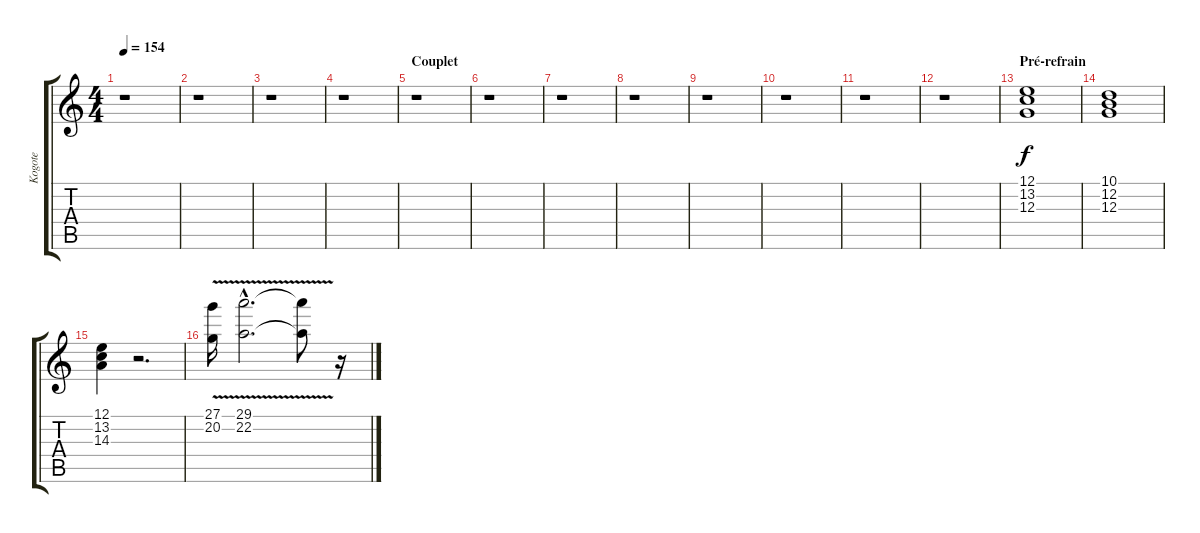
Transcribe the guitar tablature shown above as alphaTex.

\track ("Kogote" "Kogote") {instrument drawbarorgan}
\staff {score tabs}
\tuning (E4 B3 G3 D3 A2 E2) {hide}
\ts (4 4)
\tempo 154
\clef g2
\ks c
r.1{dy f} |
r.1 |
r.1 |
r.1 |
\section ("" "Couplet")
r.1 |
r.1 |
r.1 |
r.1 |
r.1 |
r.1 |
r.1 |
r.1 |
\section ("" "Pré-refrain")
(12.1 13.2 12.3).1 |
(10.1 12.2 12.3).1 |
(12.1 13.2 14.3).4 r.2{d} |
(27.1{v} 20.2{v}).16 (29.1{v hac} 22.2{v hac}).2{d} (29.1{t} 22.2{t}).8 r.16
